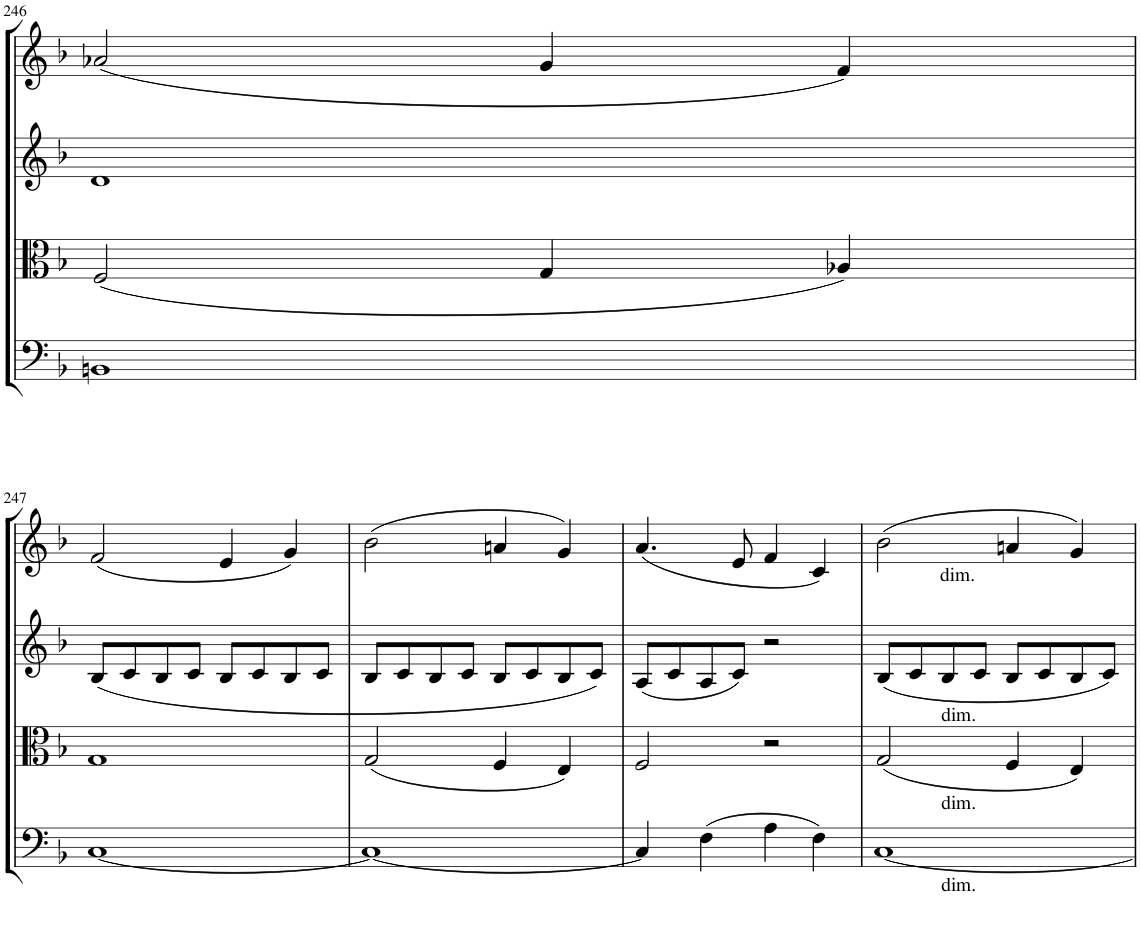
**kern	**kern	**kern	**kern
*part4	*part3	*part2	*part1
*staff4	*staff3	*staff2	*staff1
*I"Violoncello	*I"Viola	*I"Violino II	*I"Violino I
*I'Vc	*I'Vla	*I'Vln	*I'Vln
!!LO:PB:g=z
*clefF4	*clefC3	*clefG2	*clefG2
*k[b-]	*k[b-]	*k[b-]	*k[b-]
*M2/2	*M2/2	*M2/2	*M2/2
*met(c|)	*met(c|)	*met(c|)	*met(c|)
=246	=246	=246	=246
1BBn	(2F/	1d	(2a-X/
.	4G/	.	4g/
.	4A-X/)	.	4f/)
!!LO:LB:g=z
=247	=247	=247	=247
[1C	1G	(8B-/L	(2f/
.	.	8c/	.
.	.	8B-/	.
.	.	8c/J	.
.	.	8B-/L	4e/
.	.	8c/	.
.	.	8B-/	4g/)
.	.	8c/J	.
=248	=248	=248	=248
1C_	(2G/	8B-/L	(2b-\
.	.	8c/	.
.	.	8B-/	.
.	.	8c/J	.
.	4F/	8B-/L	4an/
.	.	8c/	.
.	4E/)	8B-/	4g/)
.	.	8c/J)	.
=249	=249	=249	=249
4C/]	2F/	(8A/L	(4.a/
.	.	8c/	.
(4F\	.	8A/	.
.	.	8c/J)	8e/
4A\	2r	2r	4f/
4F\)	.	.	4c/)
=250	=250	=250	=250
*^	*^	*	*^
[1C	4ryy	(2G/	4ryy	(8B-/L	(2b-\	4ryy
.	.	.	.	8c/	.	.
!	!	!	!	!	!	!LO:TX:b:t=dim.
!	!	!	!	!LO:TX:b:t=dim.	!	!
!	!	!	!LO:TX:b:t=dim.	!	!	!
!	!LO:TX:b:t=dim.	!	!	!	!	!
.	4ryy	.	4ryy	8B-/	.	4ryy
.	.	.	.	8c/J	.	.
.	2ryy	4F/	2ryy	8B-/L	4an/	2ryy
.	.	.	.	8c/	.	.
.	.	4E/)	.	8B-/	4g/)	.
.	.	.	.	8c/J)	.	.
*v	*v	*	*	*	*v	*v
*	*v	*v	*	*
=	=	=	=
*-	*-	*-	*-
